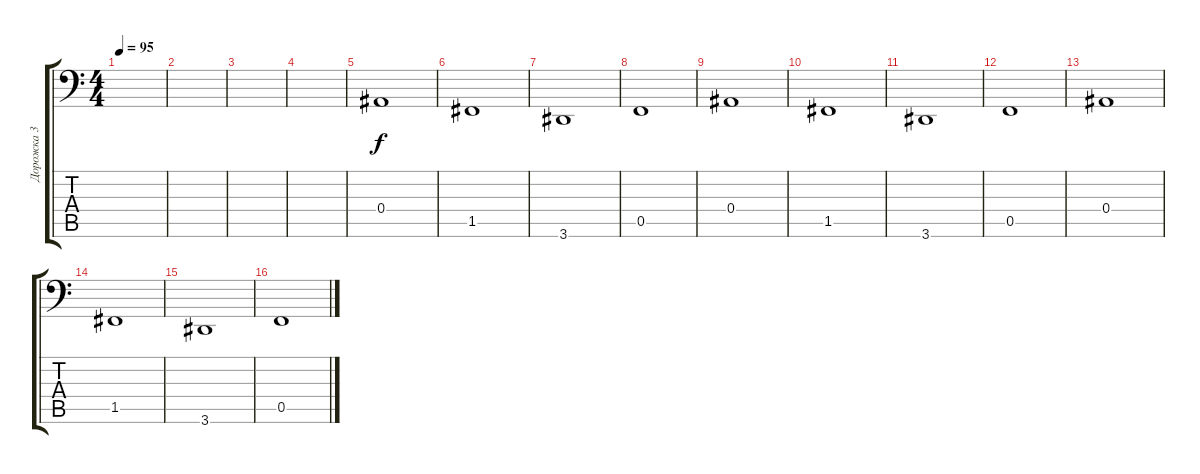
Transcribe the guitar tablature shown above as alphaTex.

\track ("Дорожка 3" "Дорожка 3") {instrument electricbassfinger}
\staff {score tabs}
\tuning (Db3 Ab2 Eb2 Bb1 F1 C1) {hide}
\ts (4 4)
\tempo 95
\clef f4
\ks c
|
|
|
|
0.4.1 |
1.5.1 |
3.6.1 |
0.5.1 |
0.4.1 |
1.5.1 |
3.6.1 |
0.5.1 |
0.4.1 |
1.5.1 |
3.6.1 |
0.5.1
